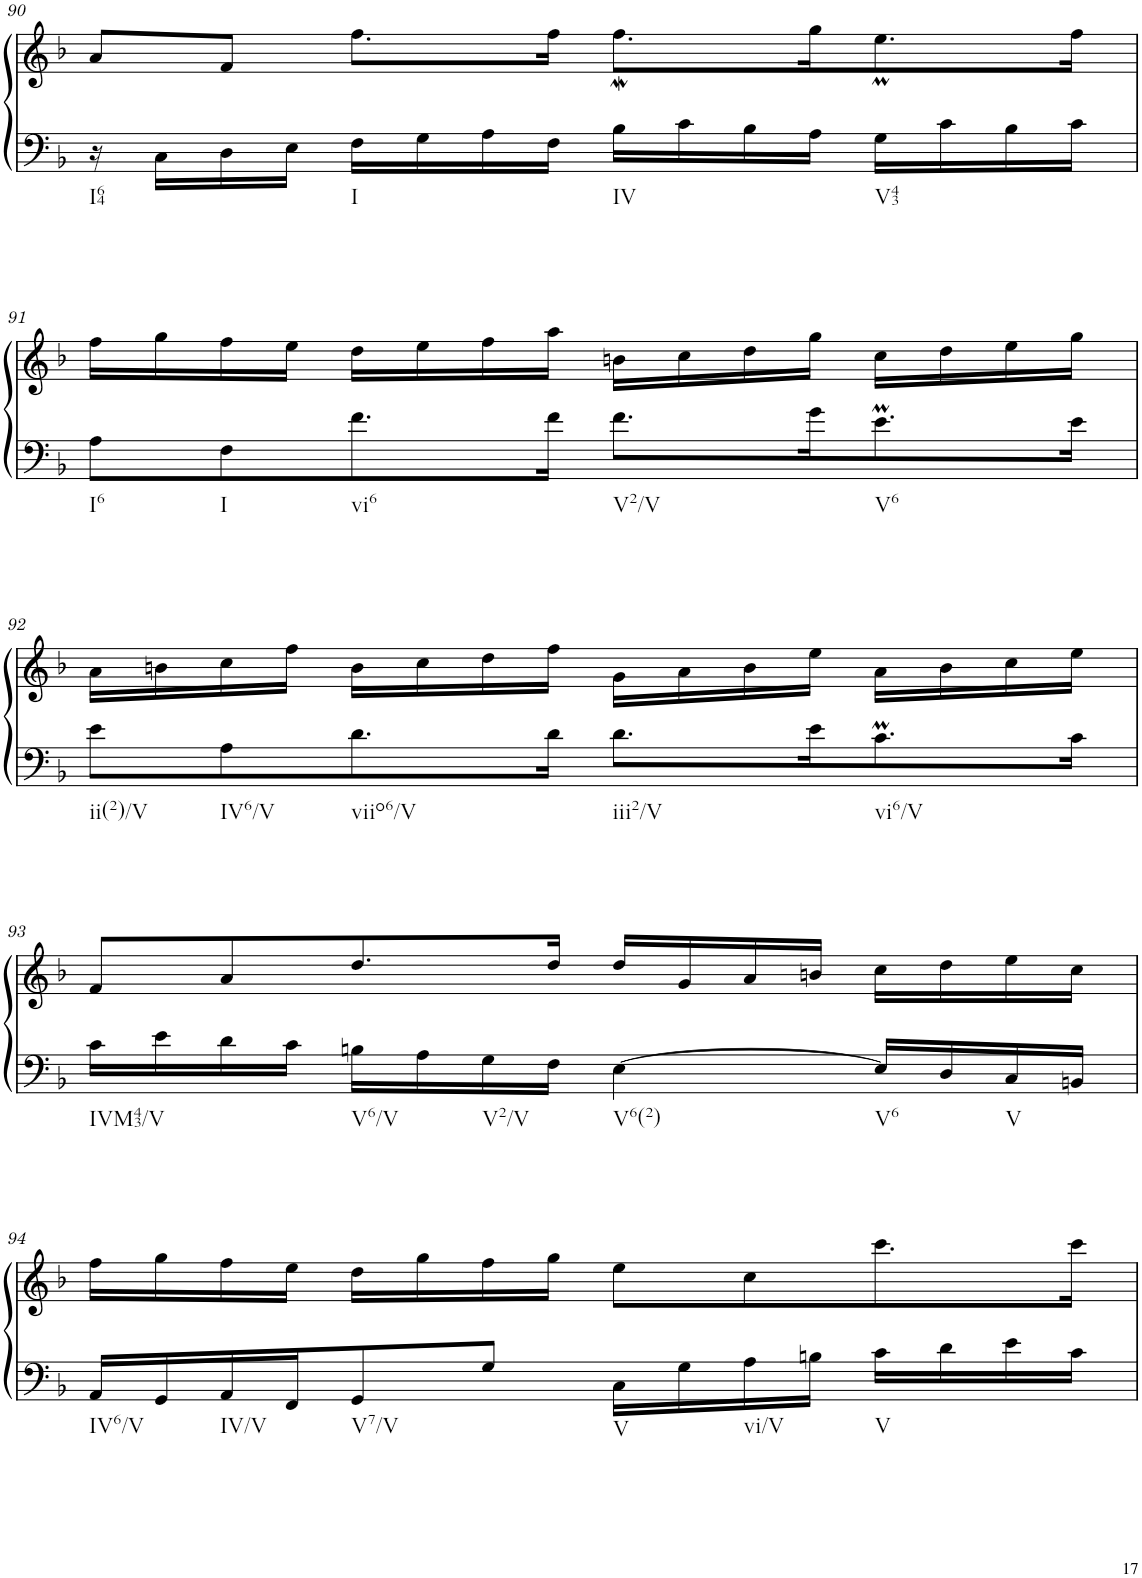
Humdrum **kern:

**kern	**kern
*part1	*part1
*staff2	*staff1
*I"Klavier linke Hand	*
!!LO:PB:g=z
*clefF4	*clefG2
*k[b-]	*k[b-]
*M2/2	*M2/2
=90	=90
*	*^
!LO:TX:b:t=I64	!	!
16r	8a/L	4ryy
16C\LL	.	.
16D\	8f/J	.
16E\JJ	.	.
!LO:TX:b:t=I	!	!
16F\LL	2.ryy	8.ff\L
16G\	.	.
16A\	.	.
16F\JJ	.	16ff\Jk
!LO:TX:b:t=IV	!	!
16B-\LL	.	8.ffw\L
16c\	.	.
16B-\	.	.
16A\JJ	.	16gg\K
!LO:TX:b:t=V43	!	!
16G\LL	.	8.eem\
16c\	.	.
16B-\	.	.
16c\JJ	.	16ff\Jk
!!LO:LB:g=z
=91	=91	=91
!LO:TX:b:t=I6	!	!
*	*v	*v
8A\L	16ff\LL
.	16gg\
!LO:TX:b:t=I	!
8F\	16ff\
.	16ee\JJ
!LO:TX:b:t=vi6	!
8.f\	16dd\LL
.	16ee\
.	16ff\
16f\Jk	16aa\JJ
!LO:TX:b:t=V2/V	!
8.f\L	16bn\LL
.	16cc\
.	16dd\
16g\K	16gg\JJ
!LO:TX:b:t=V6	!
8.em\	16cc\LL
.	16dd\
.	16ee\
16e\Jk	16gg\JJ
!!LO:LB:g=z
=92	=92
!LO:TX:b:t=ii(2)/V	!
8e\L	16a\LL
.	16bn\
!LO:TX:b:t=IV6/V	!
8A\	16cc\
.	16ff\JJ
!LO:TX:b:t=viio6/V	!
8.d\	16b\LL
.	16cc\
.	16dd\
16d\Jk	16ff\JJ
!LO:TX:b:t=iii2/V	!
8.d\L	16g\LL
.	16a\
.	16b\
16e\K	16ee\JJ
!LO:TX:b:t=vi6/V	!
8.cM\	16a\LL
.	16b\
.	16cc\
16c\Jk	16ee\JJ
!!LO:LB:g=z
=93	=93
!LO:TX:b:t=IVM43/V	!
16c\LL	8f/L
16e\	.
16d\	8a/
16c\JJ	.
!LO:TX:b:t=V6/V	!
16Bn\LL	8.dd/
16A\	.
!LO:TX:b:t=V2/V	!
16G\	.
16F\JJ	16dd/Jk
!LO:TX:b:t=V6(2)	!
[4E\	16dd/LL
.	16g/
.	16a/
.	16bn/JJ
!LO:TX:b:t=V6	!
16E/LL]	16cc\LL
16D/	16dd\
!LO:TX:b:t=V	!
16C/	16ee\
16BBn/JJ	16cc\JJ
!!LO:LB:g=z
=94	=94
*	*^
!LO:TX:b:t=IV6/V	!	!
16AA/LL	1ryy	16ff\LL
16GG/	.	16gg\
!LO:TX:b:t=IV/V	!	!
16AA/	.	16ff\
16FF/J	.	16ee\JJ
!LO:TX:b:t=V7/V	!	!
8GG/	.	16dd\LL
.	.	16gg\
8G/J	.	16ff\
.	.	16gg\JJ
!LO:TX:b:t=V	!	!
16C\LL	.	8ee\L
16G\	.	.
!LO:TX:b:t=vi/V	!	!
16A\	.	8cc\
16Bn\JJ	.	.
!LO:TX:b:t=V	!	!
16c\LL	.	8.ccc\
16d\	.	.
16e\	.	.
16c\JJ	.	16ccc\Jk
*	*v	*v
=	=
*-	*-
